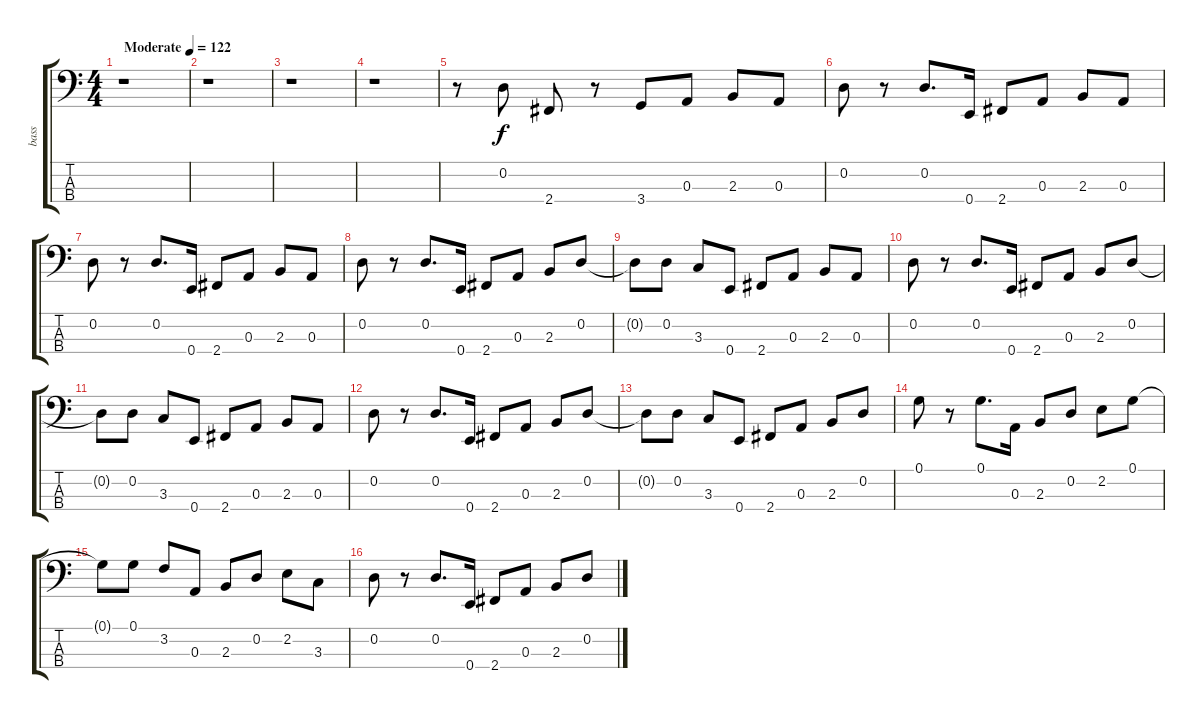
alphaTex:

\track ("bass" "bass") {instrument electricbassfinger}
\staff {score tabs}
\tuning (G2 D2 A1 E1) {hide}
\ts (4 4)
\tempo (122 "Moderate")
\clef f4
\ks c
r.1{dy f instrument electricbassfinger} |
r.1 |
r.1 |
r.1 |
r.8 0.2.8 2.4.8 r.8 3.4.8 0.3.8 2.3.8 0.3.8 |
0.2.8 r.8 0.2.8{d} 0.4.16 2.4.8 0.3.8 2.3.8 0.3.8 |
0.2.8 r.8 0.2.8{d} 0.4.16 2.4.8 0.3.8 2.3.8 0.3.8 |
0.2.8 r.8 0.2.8{d} 0.4.16 2.4.8 0.3.8 2.3.8 0.2.8 |
0.2{t}.8 0.2.8 3.3.8 0.4.8 2.4.8 0.3.8 2.3.8 0.3.8 |
0.2.8 r.8 0.2.8{d} 0.4.16 2.4.8 0.3.8 2.3.8 0.2.8 |
0.2{t}.8 0.2.8 3.3.8 0.4.8 2.4.8 0.3.8 2.3.8 0.3.8 |
0.2.8 r.8 0.2.8{d} 0.4.16 2.4.8 0.3.8 2.3.8 0.2.8 |
0.2{t}.8 0.2.8 3.3.8 0.4.8 2.4.8 0.3.8 2.3.8 0.2.8 |
0.1.8 r.8 0.1.8{d} 0.3.16 2.3.8 0.2.8 2.2.8 0.1.8 |
0.1{t}.8 0.1.8 3.2.8 0.3.8 2.3.8 0.2.8 2.2.8 3.3.8 |
0.2.8 r.8 0.2.8{d} 0.4.16 2.4.8 0.3.8 2.3.8 0.2.8
